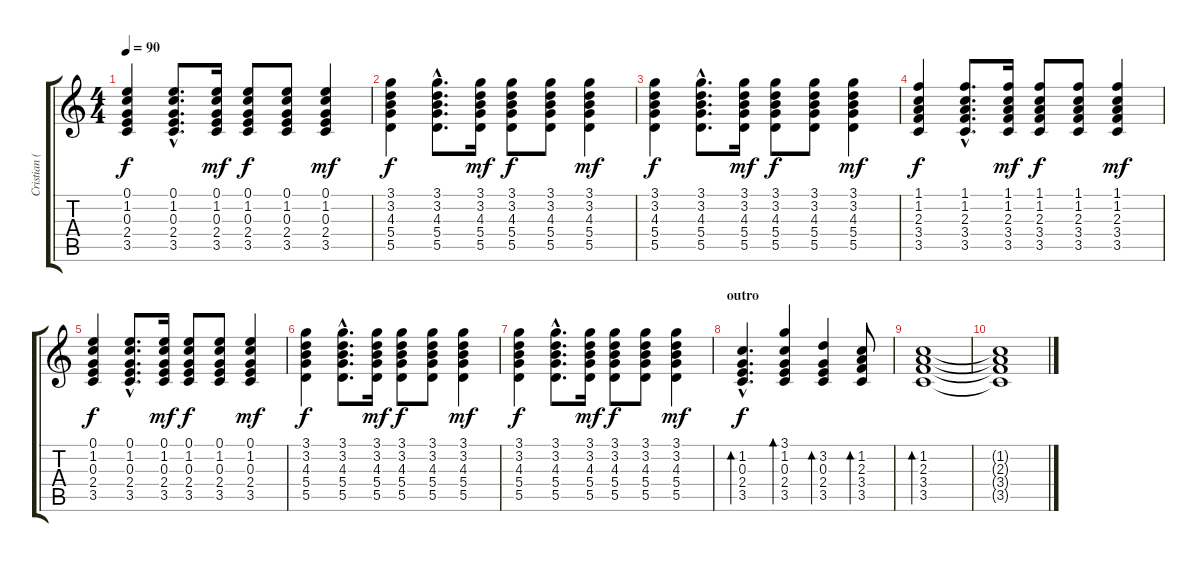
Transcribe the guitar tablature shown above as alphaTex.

\track ("Cristian (guitarra)" "Cristian (") {instrument electricguitarclean}
\staff {score tabs}
\tuning (E4 B3 G3 D3 A2 E2) {hide}
\ts (4 4)
\tempo 90
\clef g2
\ks c
(0.1 1.2 0.3 2.4 3.5).4{dy f} (0.1{hac} 1.2{hac} 0.3{hac} 2.4{hac} 3.5{hac}).8{d} (0.1 1.2 0.3 2.4 3.5).16{dy mf} (0.1 1.2 0.3 2.4 3.5).8{dy f} (0.1 1.2 0.3 2.4 3.5).8 (0.1 1.2 0.3 2.4 3.5).4{dy mf} |
(3.1 3.2 4.3 5.4 5.5).4{dy f} (3.1{hac} 3.2{hac} 4.3{hac} 5.4{hac} 5.5{hac}).8{d} (3.1 3.2 4.3 5.4 5.5).16{dy mf} (3.1 3.2 4.3 5.4 5.5).8{dy f} (3.1 3.2 4.3 5.4 5.5).8 (3.1 3.2 4.3 5.4 5.5).4{dy mf} |
(3.1 3.2 4.3 5.4 5.5).4{dy f} (3.1{hac} 3.2{hac} 4.3{hac} 5.4{hac} 5.5{hac}).8{d} (3.1 3.2 4.3 5.4 5.5).16{dy mf} (3.1 3.2 4.3 5.4 5.5).8{dy f} (3.1 3.2 4.3 5.4 5.5).8 (3.1 3.2 4.3 5.4 5.5).4{dy mf} |
(1.1 1.2 2.3 3.4 3.5).4{dy f} (1.1{hac} 1.2{hac} 2.3{hac} 3.4{hac} 3.5{hac}).8{d} (1.1 1.2 2.3 3.4 3.5).16{dy mf} (1.1 1.2 2.3 3.4 3.5).8{dy f} (1.1 1.2 2.3 3.4 3.5).8 (1.1 1.2 2.3 3.4 3.5).4{dy mf} |
(0.1 1.2 0.3 2.4 3.5).4{dy f} (0.1{hac} 1.2{hac} 0.3{hac} 2.4{hac} 3.5{hac}).8{d} (0.1 1.2 0.3 2.4 3.5).16{dy mf} (0.1 1.2 0.3 2.4 3.5).8{dy f} (0.1 1.2 0.3 2.4 3.5).8 (0.1 1.2 0.3 2.4 3.5).4{dy mf} |
(3.1 3.2 4.3 5.4 5.5).4{dy f} (3.1{hac} 3.2{hac} 4.3{hac} 5.4{hac} 5.5{hac}).8{d} (3.1 3.2 4.3 5.4 5.5).16{dy mf} (3.1 3.2 4.3 5.4 5.5).8{dy f} (3.1 3.2 4.3 5.4 5.5).8 (3.1 3.2 4.3 5.4 5.5).4{dy mf} |
(3.1 3.2 4.3 5.4 5.5).4{dy f} (3.1{hac} 3.2{hac} 4.3{hac} 5.4{hac} 5.5{hac}).8{d} (3.1 3.2 4.3 5.4 5.5).16{dy mf} (3.1 3.2 4.3 5.4 5.5).8{dy f} (3.1 3.2 4.3 5.4 5.5).8 (3.1 3.2 4.3 5.4 5.5).4{dy mf} |
\section ("" "outro")
(1.2{hac} 0.3{hac} 2.4{hac} 3.5{hac}).4{d bd 30 dy f volume 12 instrument electricguitarclean} (3.1 1.2 0.3 2.4 3.5).4{bd 30} (3.2 0.3 2.4 3.5).4{bd 30} (1.2 2.3 3.4 3.5).8{bd 30} |
(1.2 2.3 3.4 3.5).1{bd 30} |
(1.2{t} 2.3{t} 3.4{t} 3.5{t}).1
